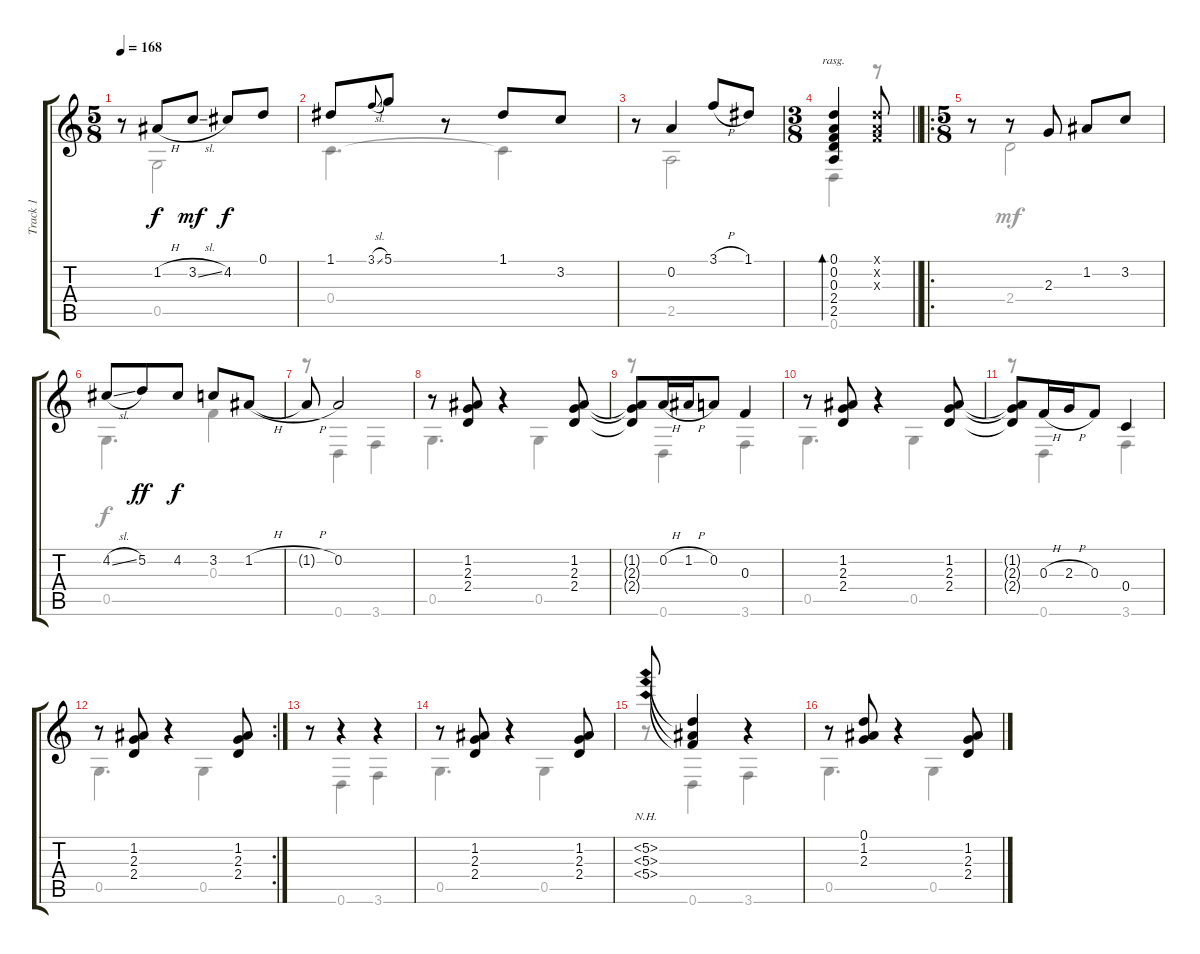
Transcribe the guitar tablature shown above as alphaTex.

\track ("Track 1" "Track 1") {instrument acousticguitarsteel}
\staff {score tabs}
\tuning (D4 A3 F3 C3 G2 D2) {hide}
\voice
\ts (5 8)
\tempo 168
\clef g2
\ks c
r.8{dy f} 1.2{h}.8 3.2{sl}.8{dy mf} 4.2.8{dy f} 0.1.8 |
1.1.8 3.1{sl}.8{gr onbeat} 5.1.8 r.8 1.1.8 3.2.8 |
r.8 0.2.4 3.1{h}.8 1.1.8 |
\ts (3 8)
\barLineRight lightlight
(0.1 0.2 0.3 2.4 2.5).4{bd 120 rasg ii} (0.1{x} 0.2{x} 0.3{x}).8 |
\ro
\ts (5 8)
r.8 r.8 2.3.8 1.2.8 3.2.8 |
4.2{sl}.8 5.2.8{dy ff} 4.2.8{dy f} 3.2.8 1.2{h}.8 |
1.2{h t}.8 0.2.2 |
r.8 (1.2 2.3 2.4).8 r.4 (1.2 2.3 2.4).8 |
(1.2{t} 2.3{t} 2.4{t}).8 0.2{h}.16 1.2{h}.16 0.2.8 0.3.4 |
r.8 (1.2 2.3 2.4).8 r.4 (1.2 2.3 2.4).8 |
(1.2{t} 2.3{t} 2.4{t}).8 0.3{h}.16 2.3{h}.16 0.3.8 0.4.4 |
\rc 2
r.8 (1.2 2.3 2.4).8 r.4 (1.2 2.3 2.4).8 |
r.8 r.4{beam split} r.4{beam Up} |
r.8 (1.2 2.3 2.4).8 r.4 (1.2 2.3 2.4).8 |
(5.2{nh} 5.3{nh} 5.4{nh}).8 (5.2{t} 5.3{t} 5.4{t}).4{beam split} r.4{beam Up} |
r.8 (0.1 1.2 2.3).8 r.4 (1.2 2.3 2.4).8
\voice
\clef g2
\ottava regular
\simile none
\ks c
r.8{dy f} 0.5.2 |
0.4.4{d} 0.4{t}.4 |
r.8 2.5.2 |
\barLineRight lightlight
0.6.4 r.8 |
r.8 2.4.2{dy mf} |
0.5.4{d dy f} 0.3.4 |
r.8 0.6.4 3.6.4 |
0.5.4{d} 0.5.4 |
r.8 0.6.4 3.6.4 |
0.5.4{d} 0.5.4 |
r.8 0.6.4 3.6.4 |
0.5.4{d} 0.5.4 |
r.8 0.6.4 3.6.4 |
0.5.4{d} 0.5.4 |
r.8 0.6.4 3.6.4 |
0.5.4{d} 0.5.4
